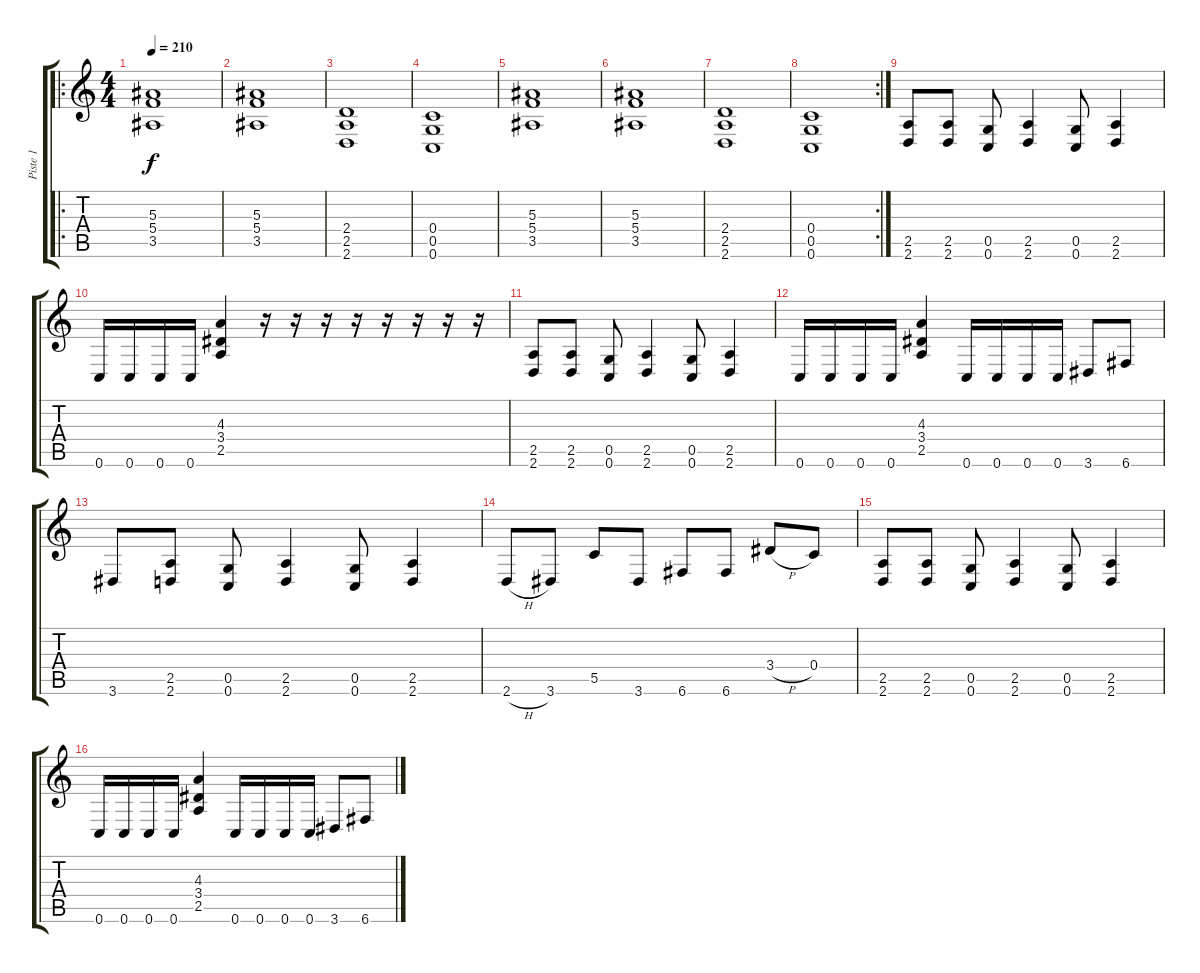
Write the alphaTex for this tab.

\track ("Piste 1" "Piste 1") {instrument overdrivenguitar}
\staff {score tabs}
\tuning (D4 A3 F3 C3 G2 C2) {hide}
\ro
\ts (4 4)
\tempo 210
\clef g2
\ks c
(5.3 5.4 3.5).1{dy f} |
(5.3 5.4 3.5).1 |
(2.4 2.5 2.6).1 |
(0.4 0.5 0.6).1 |
(5.3 5.4 3.5).1 |
(5.3 5.4 3.5).1 |
(2.4 2.5 2.6).1 |
\rc 2
(0.4 0.5 0.6).1 |
(2.5 2.6).8 (2.5 2.6).8 (0.5 0.6).8 (2.5 2.6).4 (0.5 0.6).8 (2.5 2.6).4 |
0.6.16 0.6.16 0.6.16 0.6.16 (4.3 3.4 2.5).4 r.16 r.16 r.16 r.16 r.16 r.16 r.16 r.16 |
(2.5 2.6).8 (2.5 2.6).8 (0.5 0.6).8 (2.5 2.6).4 (0.5 0.6).8 (2.5 2.6).4 |
0.6.16 0.6.16 0.6.16 0.6.16 (4.3 3.4 2.5).4 0.6.16 0.6.16 0.6.16 0.6.16 3.6.8 6.6.8 |
3.6.8 (2.5 2.6).8 (0.5 0.6).8 (2.5 2.6).4 (0.5 0.6).8 (2.5 2.6).4 |
2.6{h}.8 3.6.8 5.5.8 3.6.8 6.6.8 6.6.8 3.4{h}.8 0.4.8 |
(2.5 2.6).8 (2.5 2.6).8 (0.5 0.6).8 (2.5 2.6).4 (0.5 0.6).8 (2.5 2.6).4 |
0.6.16 0.6.16 0.6.16 0.6.16 (4.3 3.4 2.5).4 0.6.16 0.6.16 0.6.16 0.6.16 3.6.8 6.6.8
